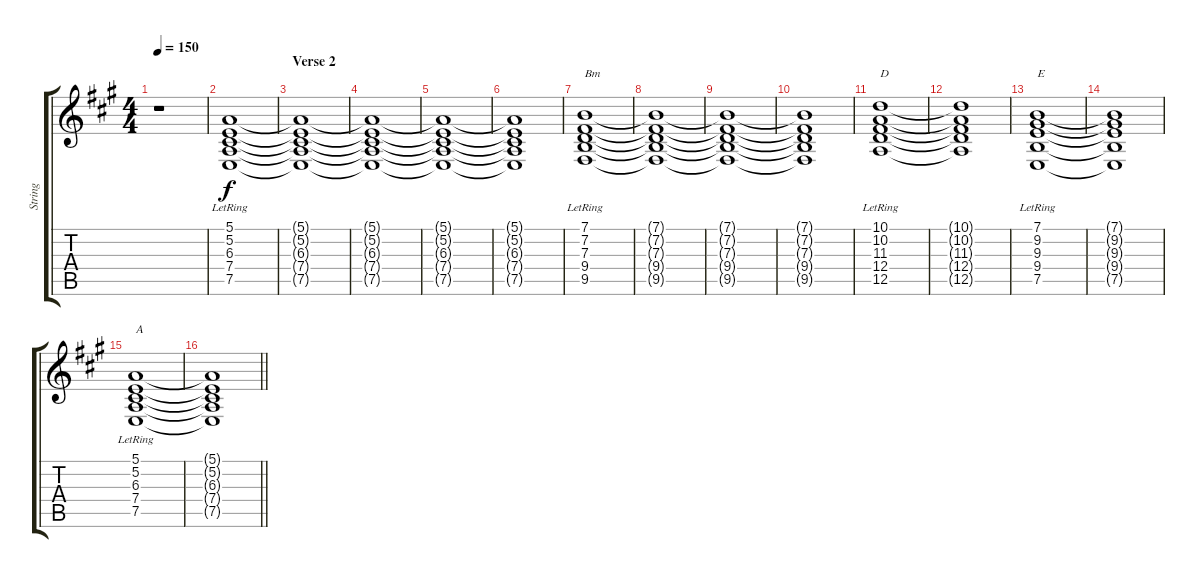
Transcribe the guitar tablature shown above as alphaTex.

\track ("String" "String") {instrument stringensemble2}
\staff {score tabs}
\tuning (E4 B3 G3 D3 A2 E2) {hide}
\ts (4 4)
\tempo 150
\clef g2
\ks a
r.1{dy f volume 0} |
(5.1{lr} 5.2{lr} 6.3{lr} 7.4{lr} 7.5{lr}).1{volume 8} |
\section ("" "Verse 2")
(5.1{t} 5.2{t} 6.3{t} 7.4{t} 7.5{t}).1 |
(5.1{t} 5.2{t} 6.3{t} 7.4{t} 7.5{t}).1 |
(5.1{t} 5.2{t} 6.3{t} 7.4{t} 7.5{t}).1 |
(5.1{t} 5.2{t} 6.3{t} 7.4{t} 7.5{t}).1 |
(7.1{lr} 7.2{lr} 7.3{lr} 9.4{lr} 9.5{lr}).1{txt "Bm"} |
(7.1{t} 7.2{t} 7.3{t} 9.4{t} 9.5{t}).1 |
(7.1{t} 7.2{t} 7.3{t} 9.4{t} 9.5{t}).1 |
(7.1{t} 7.2{t} 7.3{t} 9.4{t} 9.5{t}).1 |
(10.1{lr} 10.2{lr} 11.3{lr} 12.4{lr} 12.5{lr}).1{txt "D"} |
(10.1{t} 10.2{t} 11.3{t} 12.4{t} 12.5{t}).1 |
(7.1{lr} 9.2{lr} 9.3{lr} 9.4{lr} 7.5{lr}).1{txt "E"} |
(7.1{t} 9.2{t} 9.3{t} 9.4{t} 7.5{t}).1 |
(5.1{lr} 5.2{lr} 6.3{lr} 7.4{lr} 7.5{lr}).1{txt "A" volume 10} |
\barLineRight lightlight
(5.1{t} 5.2{t} 6.3{t} 7.4{t} 7.5{t}).1
